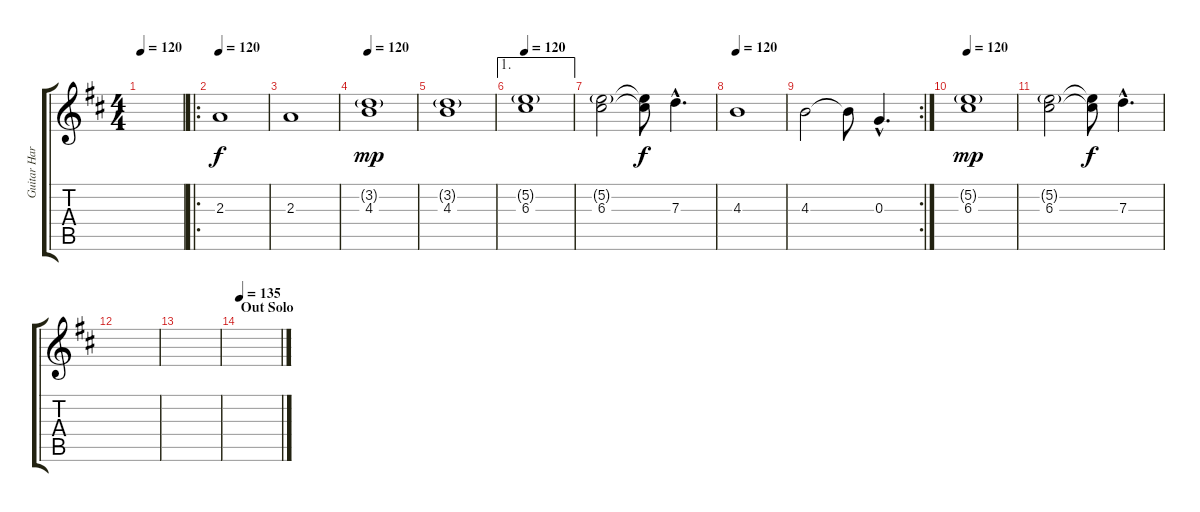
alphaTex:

\track ("Guitar Harm." "Guitar Har") {instrument distortionguitar}
\staff {score tabs}
\tuning (E4 B3 G3 D3 A2 E2) {hide}
\ts (4 4)
\tempo 120
\clef g2
\ks d
|
\ro
\tempo 120
2.3.1{instrument acousticguitarsteel} |
2.3.1 |
\tempo 120
(3.2{g} 4.3).1{dy mp} |
(3.2{g} 4.3).1 |
\ae 1
\tempo 120
(5.2{g} 6.3).1 |
(5.2{g} 6.3).2 (5.2{t} 6.3{t}).8{dy f} 7.3{hac}.4{d} |
\tempo 120
4.3.1 |
\rc 2
4.3.2 4.3{t}.8 0.3{hac}.4{d} |
\tempo 120
(5.2{g} 6.3).1{dy mp} |
(5.2{g} 6.3).2 (5.2{t} 6.3{t}).8{dy f} 7.3{hac}.4{d} |
|
|
\section ("" "Out Solo")
\tempo 135
